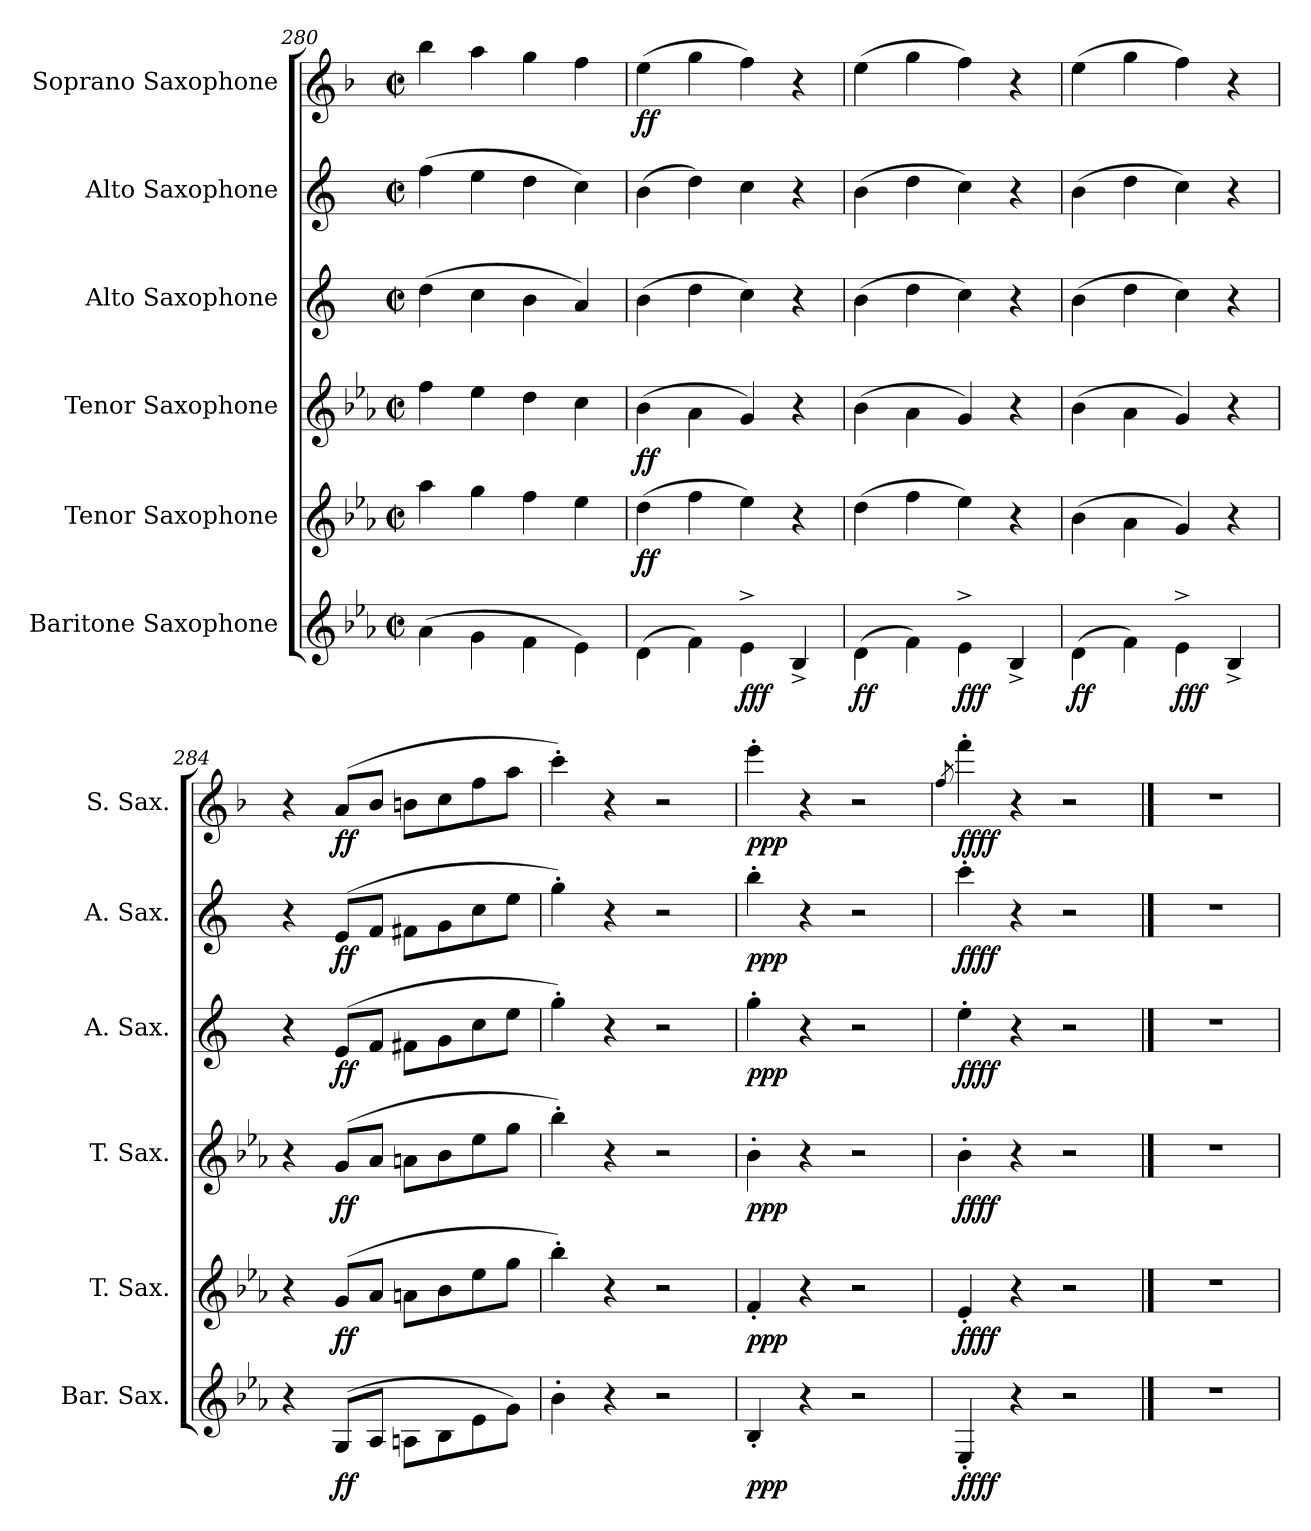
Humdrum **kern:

**kern	**dynam	**kern	**dynam	**kern	**dynam	**kern	**dynam	**kern	**dynam	**kern	**dynam
*part6	*part6	*part5	*part5	*part4	*part4	*part3	*part3	*part2	*part2	*part1	*part1
*staff6	*staff6	*staff5	*staff5	*staff4	*staff4	*staff3	*staff3	*staff2	*staff2	*staff1	*staff1
*I"Baritone Saxophone	*	*I"Tenor Saxophone	*	*I"Tenor Saxophone	*	*I"Alto Saxophone	*	*I"Alto Saxophone	*	*I"Soprano Saxophone	*
*I'Bar. Sax.	*	*I'T. Sax.	*	*I'T. Sax.	*	*I'A. Sax.	*	*I'A. Sax.	*	*I'S. Sax.	*
*clefG2	*	*clefG2	*	*clefG2	*	*clefG2	*	*clefG2	*	*clefG2	*
*ITrd12c21	*	*ITrd8c14	*	*ITrd8c14	*	*ITrd5c9	*	*ITrd5c9	*	*ITrd1c2	*
*k[b-e-a-]	*	*k[b-e-a-]	*	*k[b-e-a-]	*	*k[b-e-a-]	*	*k[b-e-a-]	*	*k[b-e-a-]	*
*M2/2	*	*M2/2	*	*M2/2	*	*M2/2	*	*M2/2	*	*M2/2	*
*met(c|)	*	*met(c|)	*	*met(c|)	*	*met(c|)	*	*met(c|)	*	*met(c|)	*
=280	=280	=280	=280	=280	=280	=280	=280	=280	=280	=280	=280
(>4A-\	.	4a-\	.	4f\	.	(>4f\	.	(>4a-\	.	4aa-\	.
4G\	.	4g\	.	4e-\	.	4e-\	.	4g\	.	4gg\	.
4F\	.	4f\	.	4d\	.	4d\	.	4f\	.	4ff\	.
4E-\)	.	4e-\	.	4c\	.	4c/)	.	4e-\)	.	4ee-\	.
=281	=281	=281	=281	=281	=281	=281	=281	=281	=281	=281	=281
!	!	!	!LO:DY:b	!	!LO:DY:b	!	!	!	!	!	!LO:DY:b
(>4D\	.	(>4d\	ff	(>4B-\	ff	(>4d\	.	(>4d\	.	(>4dd\	ff
4F\)	.	4f\	.	4A-\	.	4f\	.	4f\)	.	4ff\	.
!	!LO:DY:b	!	!	!	!	!	!	!	!	!	!
4E-^\	fff	4e-\)	.	4G/)	.	4e-\)	.	4e-\	.	4ee-\)	.
4BB-^/	.	4r	.	4r	.	4r	.	4r	.	4r	.
=282	=282	=282	=282	=282	=282	=282	=282	=282	=282	=282	=282
!	!LO:DY:b	!	!	!	!	!	!	!	!	!	!
(>4D\	ff	(>4d\	.	(>4B-\	.	(>4d\	.	(>4d\	.	(>4dd\	.
4F\)	.	4f\	.	4A-\	.	4f\	.	4f\	.	4ff\	.
!	!LO:DY:b	!	!	!	!	!	!	!	!	!	!
4E-^\	fff	4e-\)	.	4G/)	.	4e-\)	.	4e-\)	.	4ee-\)	.
4BB-^/	.	4r	.	4r	.	4r	.	4r	.	4r	.
=283	=283	=283	=283	=283	=283	=283	=283	=283	=283	=283	=283
!	!LO:DY:b	!	!	!	!	!	!	!	!	!	!
(>4D\	ff	(>4B-\	.	(>4B-\	.	(>4d\	.	(>4d\	.	(>4dd\	.
4F\)	.	4A-\	.	4A-\	.	4f\	.	4f\	.	4ff\	.
!	!LO:DY:b	!	!	!	!	!	!	!	!	!	!
4E-^\	fff	4G/)	.	4G/)	.	4e-\)	.	4e-\)	.	4ee-\)	.
4BB-^/	.	4r	.	4r	.	4r	.	4r	.	4r	.
!!LO:PB:g=z
=284	=284	=284	=284	=284	=284	=284	=284	=284	=284	=284	=284
4r	.	4r	.	4r	.	4r	.	4r	.	4r	.
!	!LO:DY:b	!	!LO:DY:b	!	!LO:DY:b	!	!LO:DY:b	!	!LO:DY:b	!	!LO:DY:b
(>8GG/L	ff	(>8G/L	ff	(>8G/L	ff	(>8G/L	ff	(>8G/L	ff	(>8g/L	ff
8AA-/J	.	8A-/J	.	8A-/J	.	8A-/J	.	8A-/J	.	8a-/J	.
8AAn\L	.	8An\L	.	8An\L	.	8An\L	.	8An\L	.	8an\L	.
8BB-\	.	8B-\	.	8B-\	.	8B-\	.	8B-\	.	8b-\	.
8E-\	.	8e-\	.	8e-\	.	8e-\	.	8e-\	.	8ee-\	.
8G\J)	.	8g\J	.	8g\J	.	8g\J	.	8g\J	.	8gg\J	.
=285	=285	=285	=285	=285	=285	=285	=285	=285	=285	=285	=285
4B-'\	.	4b-'\)	.	4b-'\)	.	4b-'\)	.	4b-'\)	.	4bb-'\)	.
4r	.	4r	.	4r	.	4r	.	4r	.	4r	.
2r	.	2r	.	2r	.	2r	.	2r	.	2r	.
=286	=286	=286	=286	=286	=286	=286	=286	=286	=286	=286	=286
!	!LO:DY:b	!	!LO:DY:b	!	!LO:DY:b	!	!LO:DY:b	!	!LO:DY:b	!	!LO:DY:b
4BB-'/	ppp	4F'/	ppp	4B-'\	ppp	4b-'\	ppp	4dd'\	ppp	4ddd'\	ppp
4r	.	4r	.	4r	.	4r	.	4r	.	4r	.
2r	.	2r	.	2r	.	2r	.	2r	.	2r	.
=287	=287	=287	=287	=287	=287	=287	=287	=287	=287	=287	=287
.	.	.	.	.	.	.	.	.	.	8qee-/	.
!	!LO:DY:b	!	!LO:DY:b	!	!LO:DY:b	!	!LO:DY:b	!	!LO:DY:b	!	!LO:DY:b
4EE-'/	ffff	4E-'/	ffff	4B-'\	ffff	4g'\	ffff	4ee-'\	ffff	4eee-'\	ffff
4r	.	4r	.	4r	.	4r	.	4r	.	4r	.
2r	.	2r	.	2r	.	2r	.	2r	.	2r	.
==288	==288	==288	==288	==288	==288	==288	==288	==288	==288	==288	==288
1r	.	1r	.	1r	.	1r	.	1r	.	1r	.
=	=	=	=	=	=	=	=	=	=	=	=
*-	*-	*-	*-	*-	*-	*-	*-	*-	*-	*-	*-
